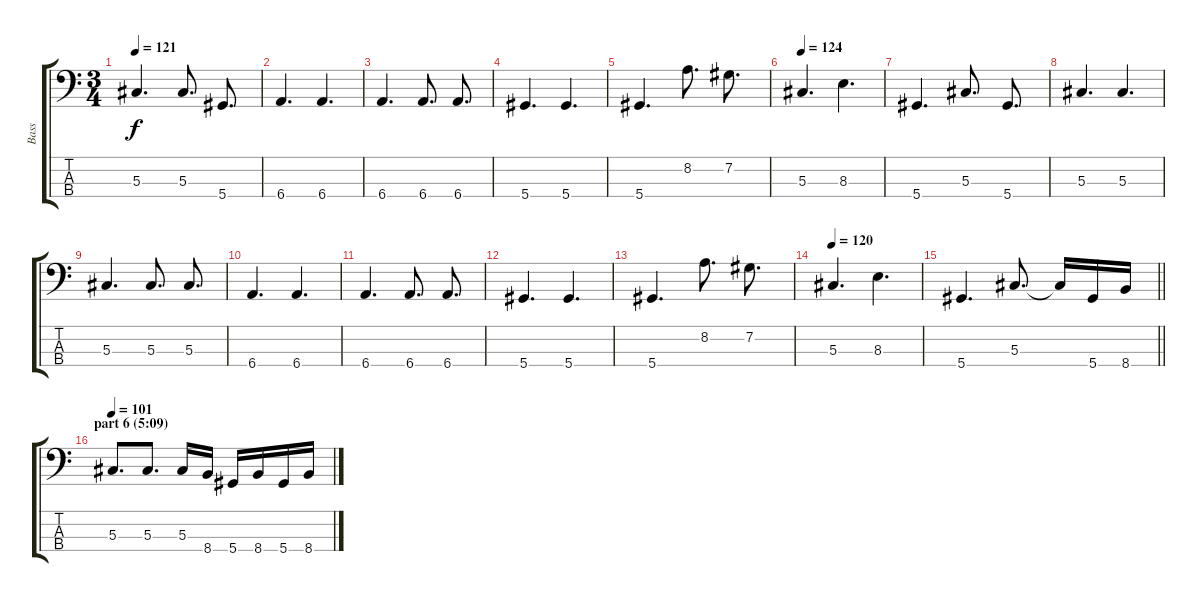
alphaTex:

\track ("Bass" "Bass") {instrument electricbassfinger}
\staff {score tabs}
\tuning (Gb2 Db2 Ab1 Eb1) {hide}
\ts (3 4)
\tempo 121
\clef f4
\ks c
5.3.4{d dy f} 5.3.8{d} 5.4.8{d} |
6.4.4{d} 6.4.4{d} |
6.4.4{d} 6.4.8{d} 6.4.8{d} |
5.4.4{d} 5.4.4{d} |
5.4.4{d} 8.2.8{d} 7.2.8{d} |
\tempo 124
5.3.4{d} 8.3.4{d} |
5.4.4{d} 5.3.8{d} 5.4.8{d} |
5.3.4{d} 5.3.4{d} |
5.3.4{d} 5.3.8{d} 5.3.8{d} |
6.4.4{d} 6.4.4{d} |
6.4.4{d} 6.4.8{d} 6.4.8{d} |
5.4.4{d} 5.4.4{d} |
5.4.4{d} 8.2.8{d} 7.2.8{d} |
\tempo 120
5.3.4{d} 8.3.4{d} |
\barLineRight lightlight
5.4.4{d} 5.3.8{d} 5.3{t}.16 5.4.16 8.4.16 |
\section ("" "part 6 (5:09)")
\tempo 101
5.3.8{d} 5.3.8{d} 5.3.16 8.4.16 5.4.16 8.4.16 5.4.16 8.4.16
